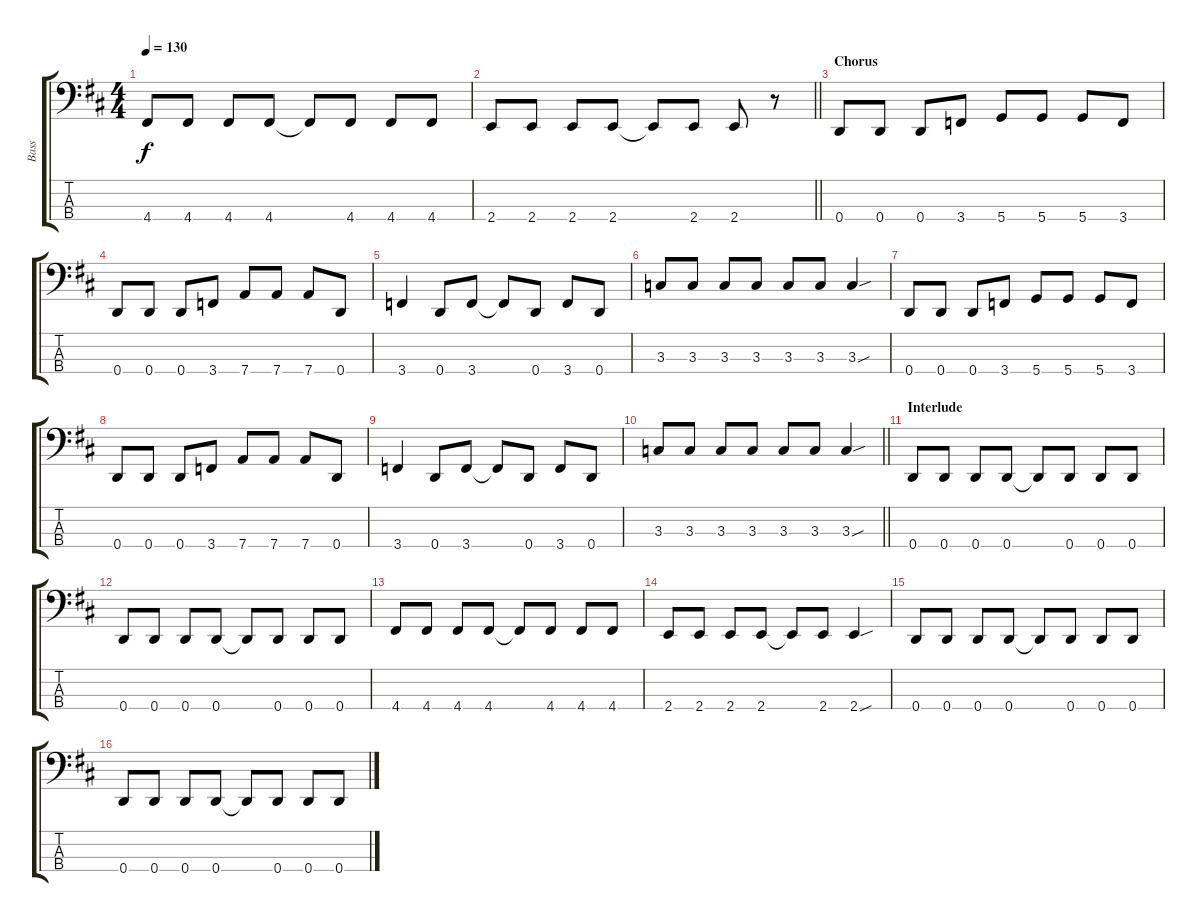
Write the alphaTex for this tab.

\track ("Bass" "Bass") {instrument electricbasspick}
\staff {score tabs}
\tuning (G2 D2 A1 D1) {hide}
\ts (4 4)
\tempo 130
\clef f4
\ks d
4.4.8{dy f} 4.4.8 4.4.8 4.4.8 4.4{t}.8 4.4.8 4.4.8 4.4.8 |
\barLineRight lightlight
2.4.8 2.4.8 2.4.8 2.4.8 2.4{t}.8 2.4.8 2.4.8 r.8 |
\section ("" "Chorus")
0.4.8 0.4.8 0.4.8 3.4.8 5.4.8 5.4.8 5.4.8 3.4.8 |
0.4.8 0.4.8 0.4.8 3.4.8 7.4.8 7.4.8 7.4.8 0.4.8 |
3.4.4 0.4.8 3.4.8 3.4{t}.8 0.4.8 3.4.8 0.4.8 |
3.3.8 3.3.8 3.3.8 3.3.8 3.3.8 3.3.8 3.3{sou}.4 |
0.4.8 0.4.8 0.4.8 3.4.8 5.4.8 5.4.8 5.4.8 3.4.8 |
0.4.8 0.4.8 0.4.8 3.4.8 7.4.8 7.4.8 7.4.8 0.4.8 |
3.4.4 0.4.8 3.4.8 3.4{t}.8 0.4.8 3.4.8 0.4.8 |
\barLineRight lightlight
3.3.8 3.3.8 3.3.8 3.3.8 3.3.8 3.3.8 3.3{sou}.4 |
\section ("" "Interlude")
0.4.8 0.4.8 0.4.8 0.4.8 0.4{t}.8 0.4.8 0.4.8 0.4.8 |
0.4.8 0.4.8 0.4.8 0.4.8 0.4{t}.8 0.4.8 0.4.8 0.4.8 |
4.4.8 4.4.8 4.4.8 4.4.8 4.4{t}.8 4.4.8 4.4.8 4.4.8 |
2.4.8 2.4.8 2.4.8 2.4.8 2.4{t}.8 2.4.8 2.4{sou}.4 |
0.4.8 0.4.8 0.4.8 0.4.8 0.4{t}.8 0.4.8 0.4.8 0.4.8 |
0.4.8 0.4.8 0.4.8 0.4.8 0.4{t}.8 0.4.8 0.4.8 0.4.8
